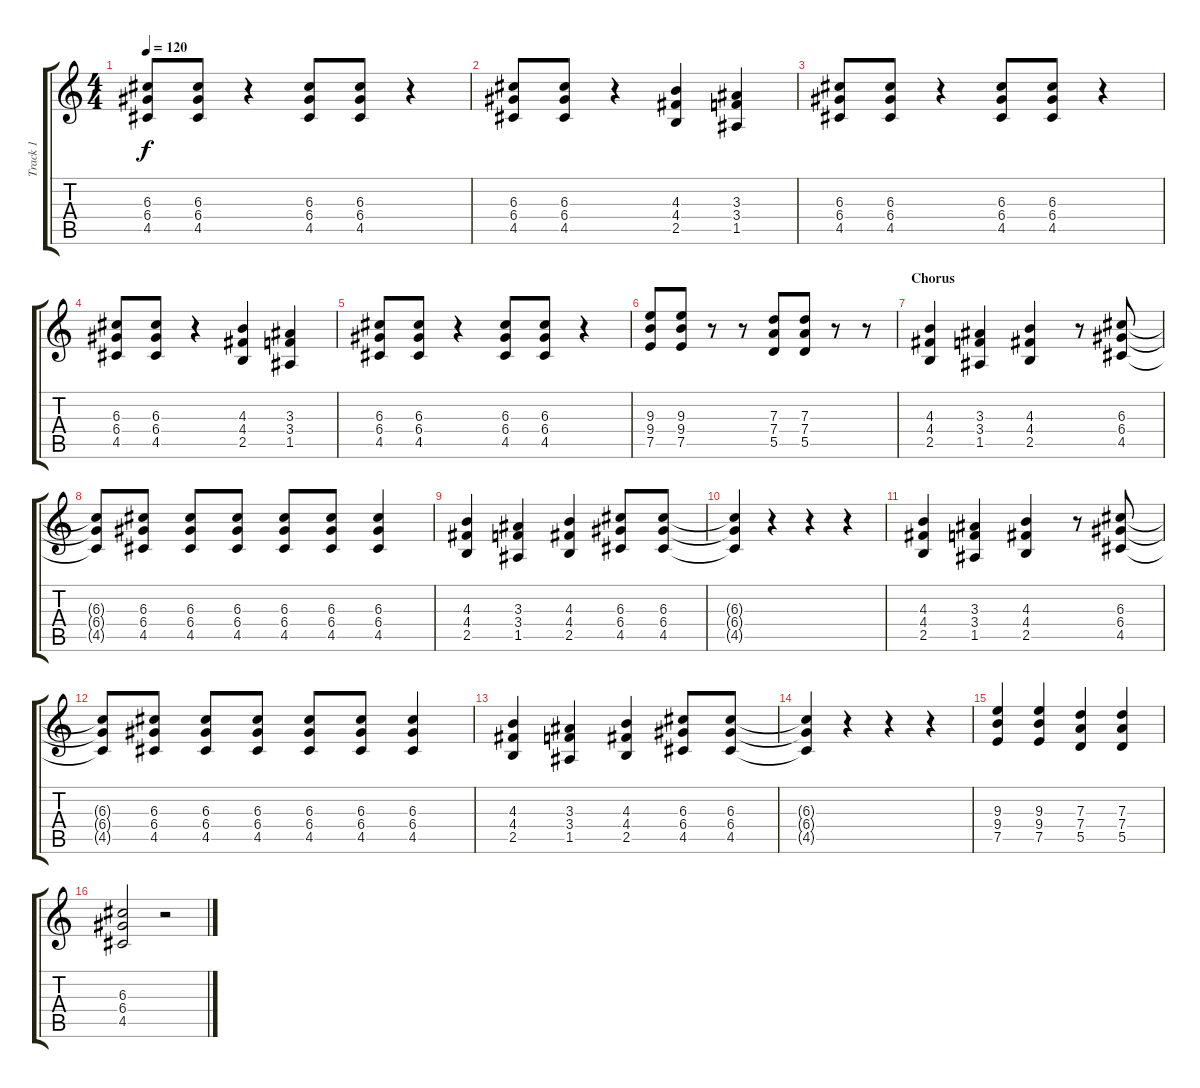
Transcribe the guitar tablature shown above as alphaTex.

\track ("Track 1" "Track 1") {instrument electricguitarjazz}
\staff {score tabs}
\tuning (E4 B3 G3 D3 A2 E2) {hide}
\ts (4 4)
\tempo 120
\clef g2
\ks c
(6.3 6.4 4.5).8{dy f} (6.3 6.4 4.5).8 r.4 (6.3 6.4 4.5).8 (6.3 6.4 4.5).8 r.4 |
(6.3 6.4 4.5).8 (6.3 6.4 4.5).8 r.4 (4.3 4.4 2.5).4 (3.3 3.4 1.5).4 |
(6.3 6.4 4.5).8 (6.3 6.4 4.5).8 r.4 (6.3 6.4 4.5).8 (6.3 6.4 4.5).8 r.4 |
(6.3 6.4 4.5).8 (6.3 6.4 4.5).8 r.4 (4.3 4.4 2.5).4 (3.3 3.4 1.5).4 |
(6.3 6.4 4.5).8 (6.3 6.4 4.5).8 r.4 (6.3 6.4 4.5).8 (6.3 6.4 4.5).8 r.4 |
(9.3 9.4 7.5).8 (9.3 9.4 7.5).8 r.8 r.8 (7.3 7.4 5.5).8 (7.3 7.4 5.5).8 r.8 r.8 |
\section ("" "Chorus")
(4.3 4.4 2.5).4 (3.3 3.4 1.5).4 (4.3 4.4 2.5).4 r.8 (6.3 6.4 4.5).8 |
(6.3{t} 6.4{t} 4.5{t}).8 (6.3 6.4 4.5).8 (6.3 6.4 4.5).8 (6.3 6.4 4.5).8 (6.3 6.4 4.5).8 (6.3 6.4 4.5).8 (6.3 6.4 4.5).4 |
(4.3 4.4 2.5).4 (3.3 3.4 1.5).4 (4.3 4.4 2.5).4 (6.3 6.4 4.5).8 (6.3 6.4 4.5).8 |
(6.3{t} 6.4{t} 4.5{t}).4 r.4 r.4 r.4 |
(4.3 4.4 2.5).4 (3.3 3.4 1.5).4 (4.3 4.4 2.5).4 r.8 (6.3 6.4 4.5).8 |
(6.3{t} 6.4{t} 4.5{t}).8 (6.3 6.4 4.5).8 (6.3 6.4 4.5).8 (6.3 6.4 4.5).8 (6.3 6.4 4.5).8 (6.3 6.4 4.5).8 (6.3 6.4 4.5).4 |
(4.3 4.4 2.5).4 (3.3 3.4 1.5).4 (4.3 4.4 2.5).4 (6.3 6.4 4.5).8 (6.3 6.4 4.5).8 |
(6.3{t} 6.4{t} 4.5{t}).4 r.4 r.4 r.4 |
(9.3 9.4 7.5).4 (9.3 9.4 7.5).4 (7.3 7.4 5.5).4 (7.3 7.4 5.5).4 |
(6.3 6.4 4.5).2 r.2
